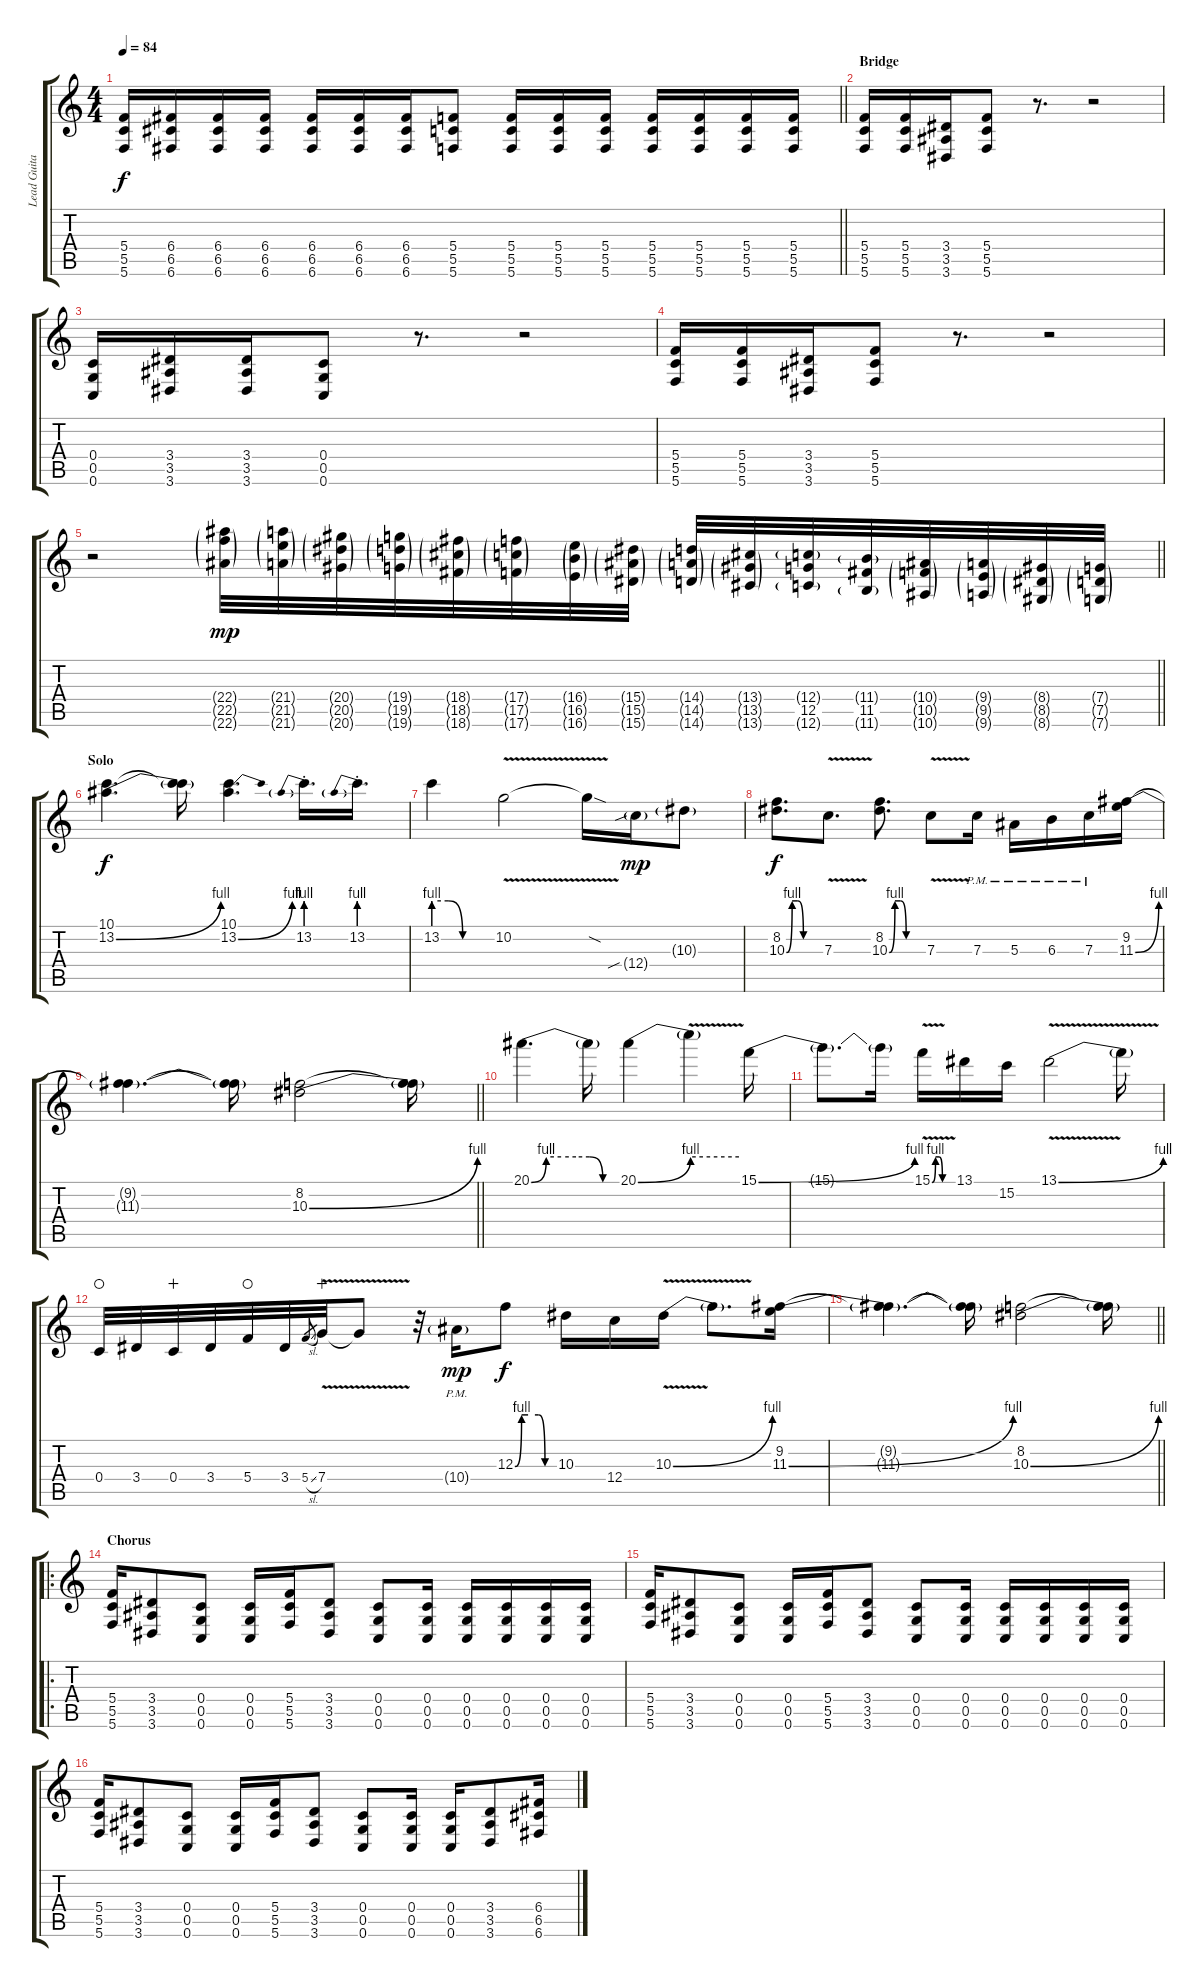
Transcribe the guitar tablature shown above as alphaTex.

\track ("Lead Guitar/With slight delay" "Lead Guita") {instrument distortionguitar}
\staff {score tabs}
\tuning (D4 A3 F3 C3 G2 C2) {hide}
\ts (4 4)
\tempo 84
\clef g2
\barLineRight lightlight
\ks c
(5.4{t} 5.5{t} 5.6{t}).16{dy f} (6.4 6.5 6.6).16 (6.4 6.5 6.6).16 (6.4 6.5 6.6).16 (6.4 6.5 6.6).16 (6.4 6.5 6.6).16 (6.4 6.5 6.6).16 (5.4 5.5 5.6).8 (5.4 5.5 5.6).16 (5.4 5.5 5.6).16 (5.4 5.5 5.6).16 (5.4 5.5 5.6).16 (5.4 5.5 5.6).16 (5.4 5.5 5.6).16 (5.4 5.5 5.6).16 |
\section ("" "Bridge")
(5.4 5.5 5.6).16 (5.4 5.5 5.6).16 (3.4 3.5 3.6).16 (5.4 5.5 5.6).8 r.8{d} r.2 |
(0.4 0.5 0.6).16 (3.4 3.5 3.6).16 (3.4 3.5 3.6).16 (0.4 0.5 0.6).8 r.8{d} r.2 |
(5.4 5.5 5.6).16 (5.4 5.5 5.6).16 (3.4 3.5 3.6).16 (5.4 5.5 5.6).8 r.8{d} r.2 |
\barLineRight lightlight
r.2{volume 10} (22.4{g} 22.5{g} 22.6{g}).32{dy mp} (21.4{g} 21.5{g} 21.6{g}).32 (20.4{g} 20.5{g} 20.6{g}).32 (19.4{g} 19.5{g} 19.6{g}).32 (18.4{g} 18.5{g} 18.6{g}).32 (17.4{g} 17.5{g} 17.6{g}).32 (16.4{g} 16.5{g} 16.6{g}).32 (15.4{g} 15.5{g} 15.6{g}).32 (14.4{g} 14.5{g} 14.6{g}).32 (13.4{g} 13.5{g} 13.6{g}).32 (12.4{g} 12.5 12.6{g}).32 (11.4{g} 11.5 11.6{g}).32 (10.4{g} 10.5{g} 10.6{g}).32 (9.4{g} 9.5{g} 9.6{g}).32 (8.4{g} 8.5{g} 8.6{g}).32 (7.4{g} 7.5{g} 7.6{g}).32 |
\section ("" "Solo")
(10.1 13.2{be (bend 0 0 60 4)}).4{d dy f} (10.1{t} 13.2{t}).16 (10.1 13.2{be (bend 0 0 60 4)}).4{d} 13.2{be (prebend 0 4 60 4) st}.16{d} 13.2{be (prebend 0 4 60 4) st}.16{d} |
13.2{be (custom 0 4 15 4 30 0 60 0)}.4 10.2{v}.2 10.2{sod t}.16 12.4{sib g}.16{dy mp} 10.3{g}.8 |
(8.2 10.3{be (custom 0 0 10 4 20 4 30 0 60 0)}).8{d dy f} 7.3{v}.8{d} (8.2 10.3{be (custom 0 0 10 4 20 4 30 0 60 0)}).8{d} 7.3{v}.8 7.3{pm}.16 5.3{pm}.16 6.3{pm}.16 7.3{pm}.16 (9.2 11.3{be (bend 0 0 60 4)}).16 |
\barLineRight lightlight
(9.2{t} 11.3{t}).4{d} (9.2{t} 11.3{t}).16 (8.2 10.3{be (bend 0 0 60 4)}).2 (8.2{t} 10.3{t}).16 |
20.1{be (custom 0 0 10 4 20 4 30 4 39 4 48 0 60 0)}.4{d} 20.1{t}.16 20.1{be (bend 0 0 60 4)}.4 20.1{be (hold 0 4 60 4) v t}.4 15.1{be (bend 0 0 60 4)}.16 |
15.1{t}.8{d} 15.1{t}.16 15.1{be (custom 0 0 10 4 20 4 30 0 60 0) v}.16 13.1.16 15.2.16 13.1{be (bend 0 0 60 4) v}.2 13.1{t}.16 |
0.4.32{waho} 3.4.32 0.4.32{wahc} 3.4.32 5.4.32{waho} 3.4.32 5.4{sl}.8{gr} 7.4{v}.32{wahc} 7.4{t}.8 r.32 10.4{g pm}.16{dy mp} 12.3{be (custom 0 0 10 4 20 4 36 4 46 0 60 0)}.8{dy f} 10.3.16 12.4.16 10.3{be (bend 0 0 60 4) v}.16 10.3{t}.8{d} (9.2 11.3{be (bend 0 0 60 4)}).16 |
\barLineRight lightlight
(9.2{t} 11.3{t}).4{d} (9.2{t} 11.3{t}).16 (8.2 10.3{be (bend 0 0 60 4)}).2 (8.2{t} 10.3{t}).16 |
\ro
\section ("" "Chorus")
(5.4 5.5 5.6).16{volume 5} (3.4 3.5 3.6).8 (0.4 0.5 0.6).8 (0.4 0.5 0.6).16 (5.4 5.5 5.6).16 (3.4 3.5 3.6).8 (0.4 0.5 0.6).8 (0.4 0.5 0.6).16 (0.4 0.5 0.6).16 (0.4 0.5 0.6).16 (0.4 0.5 0.6).16 (0.4 0.5 0.6).16 |
(5.4 5.5 5.6).16 (3.4 3.5 3.6).8 (0.4 0.5 0.6).8 (0.4 0.5 0.6).16 (5.4 5.5 5.6).16 (3.4 3.5 3.6).8 (0.4 0.5 0.6).8 (0.4 0.5 0.6).16 (0.4 0.5 0.6).16 (0.4 0.5 0.6).16 (0.4 0.5 0.6).16 (0.4 0.5 0.6).16 |
(5.4 5.5 5.6).16 (3.4 3.5 3.6).8 (0.4 0.5 0.6).8 (0.4 0.5 0.6).16 (5.4 5.5 5.6).16 (3.4 3.5 3.6).8 (0.4 0.5 0.6).8 (0.4 0.5 0.6).16 (0.4 0.5 0.6).16 (3.4 3.5 3.6).8 (6.4 6.5 6.6).16
